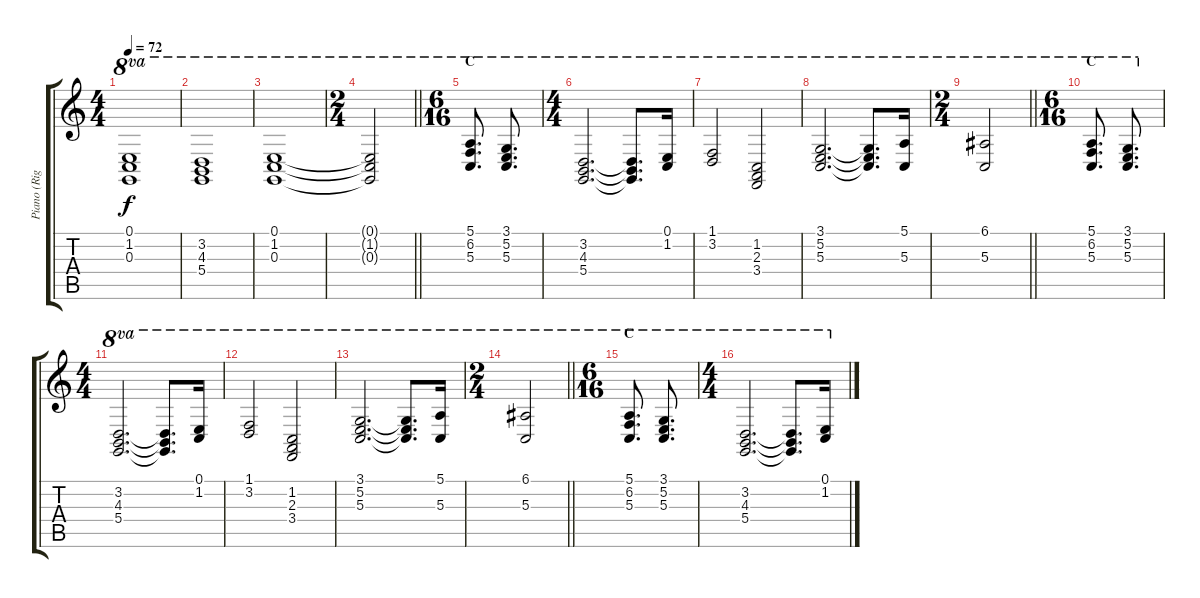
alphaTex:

\track ("Piano (Right Hand)" "Piano (Rig") {instrument electricgrandpiano}
\staff {score tabs}
\tuning (E4 B3 G3 D3 A2 E2) {hide}
\ts (4 4)
\tempo 72
\clef g2
\ks c
(0.1 1.2 0.3).1{ot 8va dy f} |
(3.2 4.3 5.4).1{ot 8va} |
(0.1 1.2 0.3).1{ot 8va} |
\ts (2 4)
\barLineRight lightlight
(0.1{t} 1.2{t} 0.3{t}).2{ot 8va} |
\ts (6 16)
\section ("" "C")
(5.1 6.2 5.3).8{d ot 8va} (3.1 5.2 5.3).8{d ot 8va} |
\ts (4 4)
(3.2 4.3 5.4).2{d ot 8va} (3.2{t} 4.3{t} 5.4{t}).8{d ot 8va} (0.1 1.2).16{ot 8va} |
(1.1 3.2).2{ot 8va} (1.2 2.3 3.4).2{ot 8va} |
(3.1 5.2 5.3).2{d ot 8va} (3.1{t} 5.2{t} 5.3{t}).8{d ot 8va} (5.1 5.3).16{ot 8va} |
\ts (2 4)
\barLineRight lightlight
(6.1 5.3).2{ot 8va} |
\ts (6 16)
\section ("" "C")
(5.1 6.2 5.3).8{d ot 8va} (3.1 5.2 5.3).8{d ot 8va} |
\ts (4 4)
(3.2 4.3 5.4).2{d ot 8va} (3.2{t} 4.3{t} 5.4{t}).8{d ot 8va} (0.1 1.2).16{ot 8va} |
(1.1 3.2).2{ot 8va} (1.2 2.3 3.4).2{ot 8va} |
(3.1 5.2 5.3).2{d ot 8va} (3.1{t} 5.2{t} 5.3{t}).8{d ot 8va} (5.1 5.3).16{ot 8va} |
\ts (2 4)
\barLineRight lightlight
(6.1 5.3).2{ot 8va} |
\ts (6 16)
\section ("" "C")
(5.1 6.2 5.3).8{d ot 8va} (3.1 5.2 5.3).8{d ot 8va} |
\ts (4 4)
(3.2 4.3 5.4).2{d ot 8va} (3.2{t} 4.3{t} 5.4{t}).8{d ot 8va} (0.1 1.2).16{ot 8va}
